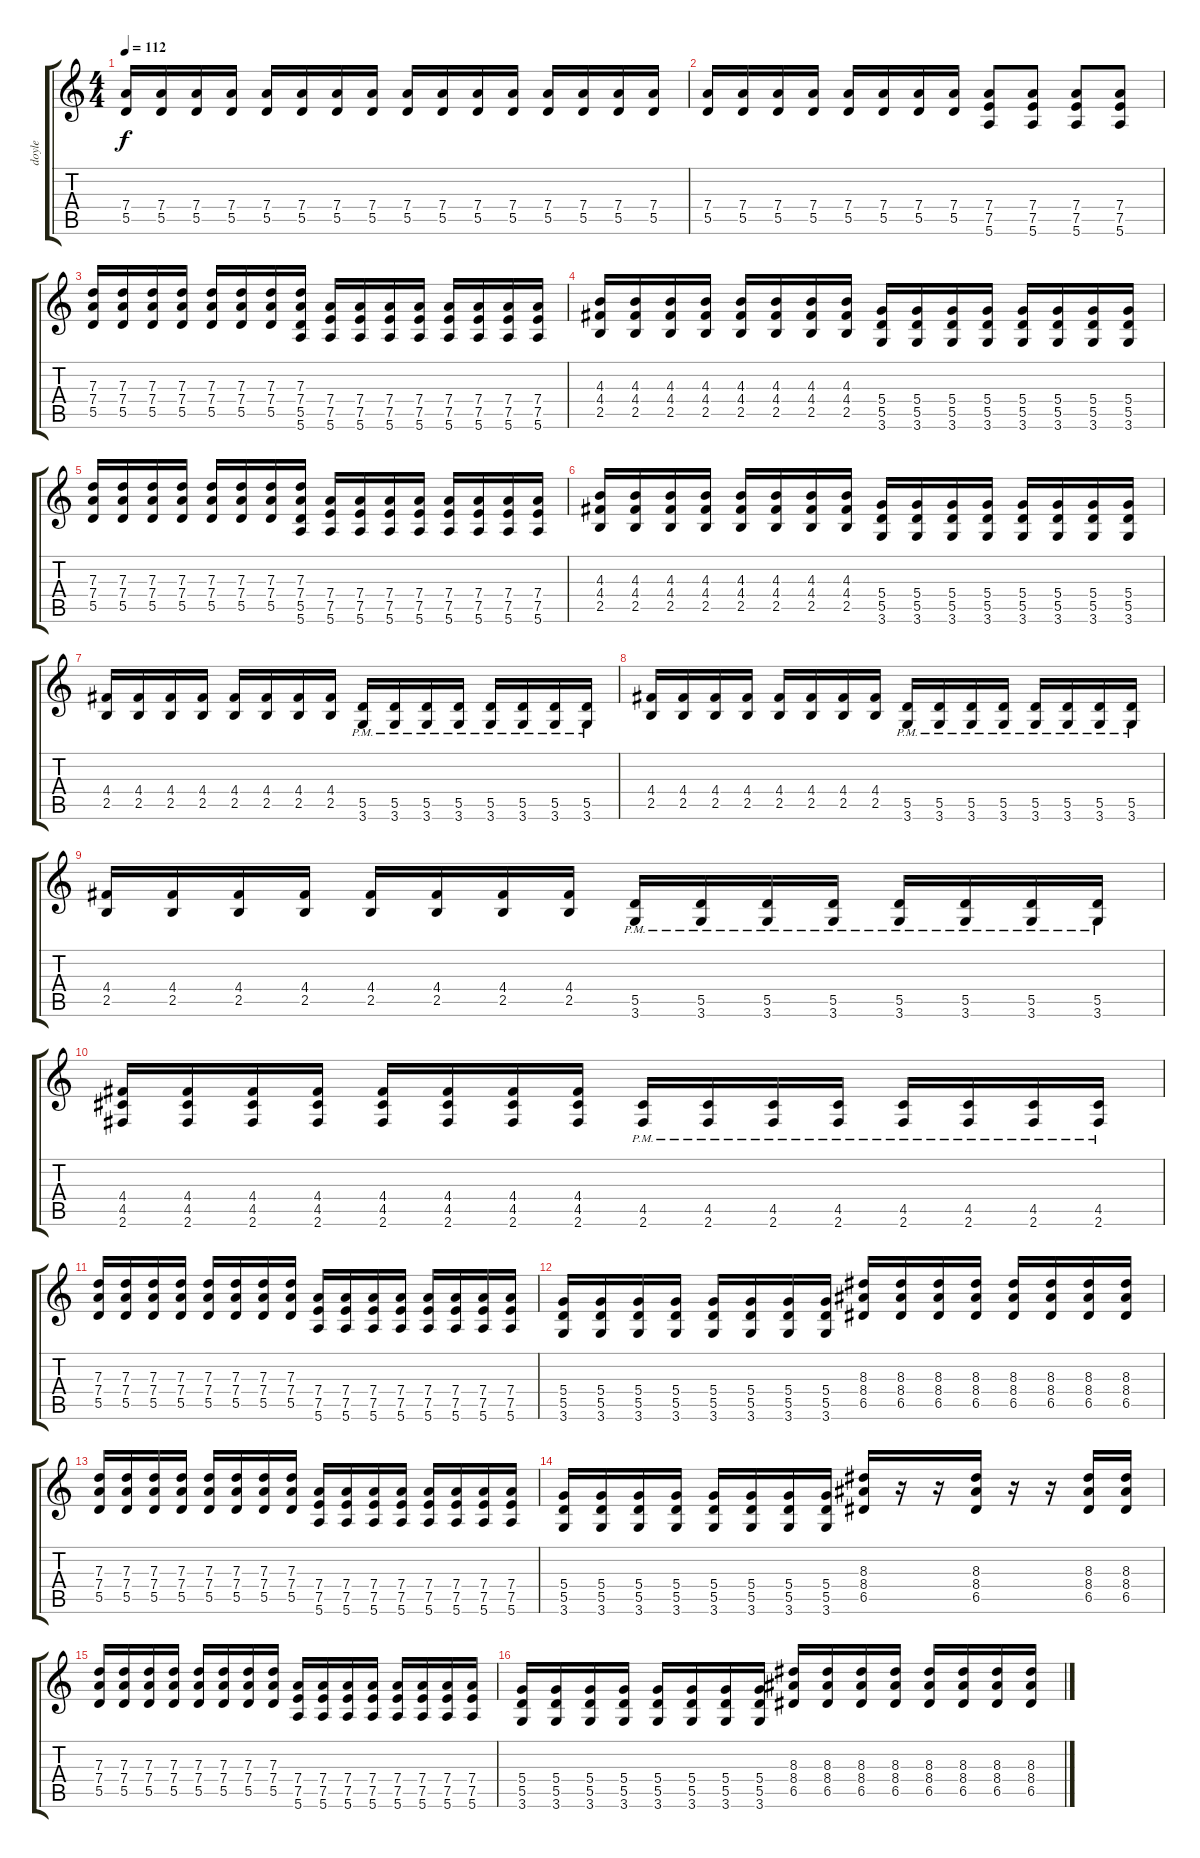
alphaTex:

\track ("doyle" "doyle") {instrument distortionguitar}
\staff {score tabs}
\tuning (E4 B3 G3 D3 A2 E2) {hide}
\ts (4 4)
\tempo 112
\clef g2
\ks c
(7.4 5.5).16{dy f instrument distortionguitar} (7.4 5.5).16 (7.4 5.5).16 (7.4 5.5).16 (7.4 5.5).16 (7.4 5.5).16 (7.4 5.5).16 (7.4 5.5).16 (7.4 5.5).16 (7.4 5.5).16 (7.4 5.5).16 (7.4 5.5).16 (7.4 5.5).16 (7.4 5.5).16 (7.4 5.5).16 (7.4 5.5).16 |
(7.4 5.5).16 (7.4 5.5).16 (7.4 5.5).16 (7.4 5.5).16 (7.4 5.5).16 (7.4 5.5).16 (7.4 5.5).16 (7.4 5.5).16 (7.4 7.5 5.6).8 (7.4 7.5 5.6).8 (7.4 7.5 5.6).8 (7.4 7.5 5.6).8 |
(7.3 7.4 5.5).16 (7.3 7.4 5.5).16 (7.3 7.4 5.5).16 (7.3 7.4 5.5).16 (7.3 7.4 5.5).16 (7.3 7.4 5.5).16 (7.3 7.4 5.5).16 (7.3 7.4 5.5 5.6).16 (7.4 7.5 5.6).16 (7.4 7.5 5.6).16 (7.4 7.5 5.6).16 (7.4 7.5 5.6).16 (7.4 7.5 5.6).16 (7.4 7.5 5.6).16 (7.4 7.5 5.6).16 (7.4 7.5 5.6).16 |
(4.3 4.4 2.5).16 (4.3 4.4 2.5).16 (4.3 4.4 2.5).16 (4.3 4.4 2.5).16 (4.3 4.4 2.5).16 (4.3 4.4 2.5).16 (4.3 4.4 2.5).16 (4.3 4.4 2.5).16 (5.4 5.5 3.6).16 (5.4 5.5 3.6).16 (5.4 5.5 3.6).16 (5.4 5.5 3.6).16 (5.4 5.5 3.6).16 (5.4 5.5 3.6).16 (5.4 5.5 3.6).16 (5.4 5.5 3.6).16 |
(7.3 7.4 5.5).16 (7.3 7.4 5.5).16 (7.3 7.4 5.5).16 (7.3 7.4 5.5).16 (7.3 7.4 5.5).16 (7.3 7.4 5.5).16 (7.3 7.4 5.5).16 (7.3 7.4 5.5 5.6).16 (7.4 7.5 5.6).16 (7.4 7.5 5.6).16 (7.4 7.5 5.6).16 (7.4 7.5 5.6).16 (7.4 7.5 5.6).16 (7.4 7.5 5.6).16 (7.4 7.5 5.6).16 (7.4 7.5 5.6).16 |
(4.3 4.4 2.5).16 (4.3 4.4 2.5).16 (4.3 4.4 2.5).16 (4.3 4.4 2.5).16 (4.3 4.4 2.5).16 (4.3 4.4 2.5).16 (4.3 4.4 2.5).16 (4.3 4.4 2.5).16 (5.4 5.5 3.6).16 (5.4 5.5 3.6).16 (5.4 5.5 3.6).16 (5.4 5.5 3.6).16 (5.4 5.5 3.6).16 (5.4 5.5 3.6).16 (5.4 5.5 3.6).16 (5.4 5.5 3.6).16 |
(4.4 2.5).16 (4.4 2.5).16 (4.4 2.5).16 (4.4 2.5).16 (4.4 2.5).16 (4.4 2.5).16 (4.4 2.5).16 (4.4 2.5).16 (5.5{pm} 3.6{pm}).16 (5.5{pm} 3.6{pm}).16 (5.5{pm} 3.6{pm}).16 (5.5{pm} 3.6{pm}).16 (5.5{pm} 3.6{pm}).16 (5.5{pm} 3.6{pm}).16 (5.5{pm} 3.6{pm}).16 (5.5{pm} 3.6{pm}).16 |
(4.4 2.5).16 (4.4 2.5).16 (4.4 2.5).16 (4.4 2.5).16 (4.4 2.5).16 (4.4 2.5).16 (4.4 2.5).16 (4.4 2.5).16 (5.5{pm} 3.6{pm}).16 (5.5{pm} 3.6{pm}).16 (5.5{pm} 3.6{pm}).16 (5.5{pm} 3.6{pm}).16 (5.5{pm} 3.6{pm}).16 (5.5{pm} 3.6{pm}).16 (5.5{pm} 3.6{pm}).16 (5.5{pm} 3.6{pm}).16 |
(4.4 2.5).16 (4.4 2.5).16 (4.4 2.5).16 (4.4 2.5).16 (4.4 2.5).16 (4.4 2.5).16 (4.4 2.5).16 (4.4 2.5).16 (5.5{pm} 3.6{pm}).16 (5.5{pm} 3.6{pm}).16 (5.5{pm} 3.6{pm}).16 (5.5{pm} 3.6{pm}).16 (5.5{pm} 3.6{pm}).16 (5.5{pm} 3.6{pm}).16 (5.5{pm} 3.6{pm}).16 (5.5{pm} 3.6{pm}).16 |
(4.4 4.5 2.6).16 (4.4 4.5 2.6).16 (4.4 4.5 2.6).16 (4.4 4.5 2.6).16 (4.4 4.5 2.6).16 (4.4 4.5 2.6).16 (4.4 4.5 2.6).16 (4.4 4.5 2.6).16 (4.5{pm} 2.6{pm}).16 (4.5{pm} 2.6{pm}).16 (4.5{pm} 2.6{pm}).16 (4.5{pm} 2.6{pm}).16 (4.5{pm} 2.6{pm}).16 (4.5{pm} 2.6{pm}).16 (4.5{pm} 2.6{pm}).16 (4.5{pm} 2.6{pm}).16 |
(7.3 7.4 5.5).16 (7.3 7.4 5.5).16 (7.3 7.4 5.5).16 (7.3 7.4 5.5).16 (7.3 7.4 5.5).16 (7.3 7.4 5.5).16 (7.3 7.4 5.5).16 (7.3 7.4 5.5).16 (7.4 7.5 5.6).16 (7.4 7.5 5.6).16 (7.4 7.5 5.6).16 (7.4 7.5 5.6).16 (7.4 7.5 5.6).16 (7.4 7.5 5.6).16 (7.4 7.5 5.6).16 (7.4 7.5 5.6).16 |
(5.4 5.5 3.6).16 (5.4 5.5 3.6).16 (5.4 5.5 3.6).16 (5.4 5.5 3.6).16 (5.4 5.5 3.6).16 (5.4 5.5 3.6).16 (5.4 5.5 3.6).16 (5.4 5.5 3.6).16 (8.3 8.4 6.5).16 (8.3 8.4 6.5).16 (8.3 8.4 6.5).16 (8.3 8.4 6.5).16 (8.3 8.4 6.5).16 (8.3 8.4 6.5).16 (8.3 8.4 6.5).16 (8.3 8.4 6.5).16 |
(7.3 7.4 5.5).16 (7.3 7.4 5.5).16 (7.3 7.4 5.5).16 (7.3 7.4 5.5).16 (7.3 7.4 5.5).16 (7.3 7.4 5.5).16 (7.3 7.4 5.5).16 (7.3 7.4 5.5).16 (7.4 7.5 5.6).16 (7.4 7.5 5.6).16 (7.4 7.5 5.6).16 (7.4 7.5 5.6).16 (7.4 7.5 5.6).16 (7.4 7.5 5.6).16 (7.4 7.5 5.6).16 (7.4 7.5 5.6).16 |
(5.4 5.5 3.6).16 (5.4 5.5 3.6).16 (5.4 5.5 3.6).16 (5.4 5.5 3.6).16 (5.4 5.5 3.6).16 (5.4 5.5 3.6).16 (5.4 5.5 3.6).16 (5.4 5.5 3.6).16 (8.3 8.4 6.5).16 r.16 r.16 (8.3 8.4 6.5).16 r.16 r.16 (8.3 8.4 6.5).16 (8.3 8.4 6.5).16 |
(7.3 7.4 5.5).16 (7.3 7.4 5.5).16 (7.3 7.4 5.5).16 (7.3 7.4 5.5).16 (7.3 7.4 5.5).16 (7.3 7.4 5.5).16 (7.3 7.4 5.5).16 (7.3 7.4 5.5).16 (7.4 7.5 5.6).16 (7.4 7.5 5.6).16 (7.4 7.5 5.6).16 (7.4 7.5 5.6).16 (7.4 7.5 5.6).16 (7.4 7.5 5.6).16 (7.4 7.5 5.6).16 (7.4 7.5 5.6).16 |
(5.4 5.5 3.6).16 (5.4 5.5 3.6).16 (5.4 5.5 3.6).16 (5.4 5.5 3.6).16 (5.4 5.5 3.6).16 (5.4 5.5 3.6).16 (5.4 5.5 3.6).16 (5.4 5.5 3.6).16 (8.3 8.4 6.5).16 (8.3 8.4 6.5).16 (8.3 8.4 6.5).16 (8.3 8.4 6.5).16 (8.3 8.4 6.5).16 (8.3 8.4 6.5).16 (8.3 8.4 6.5).16 (8.3 8.4 6.5).16
